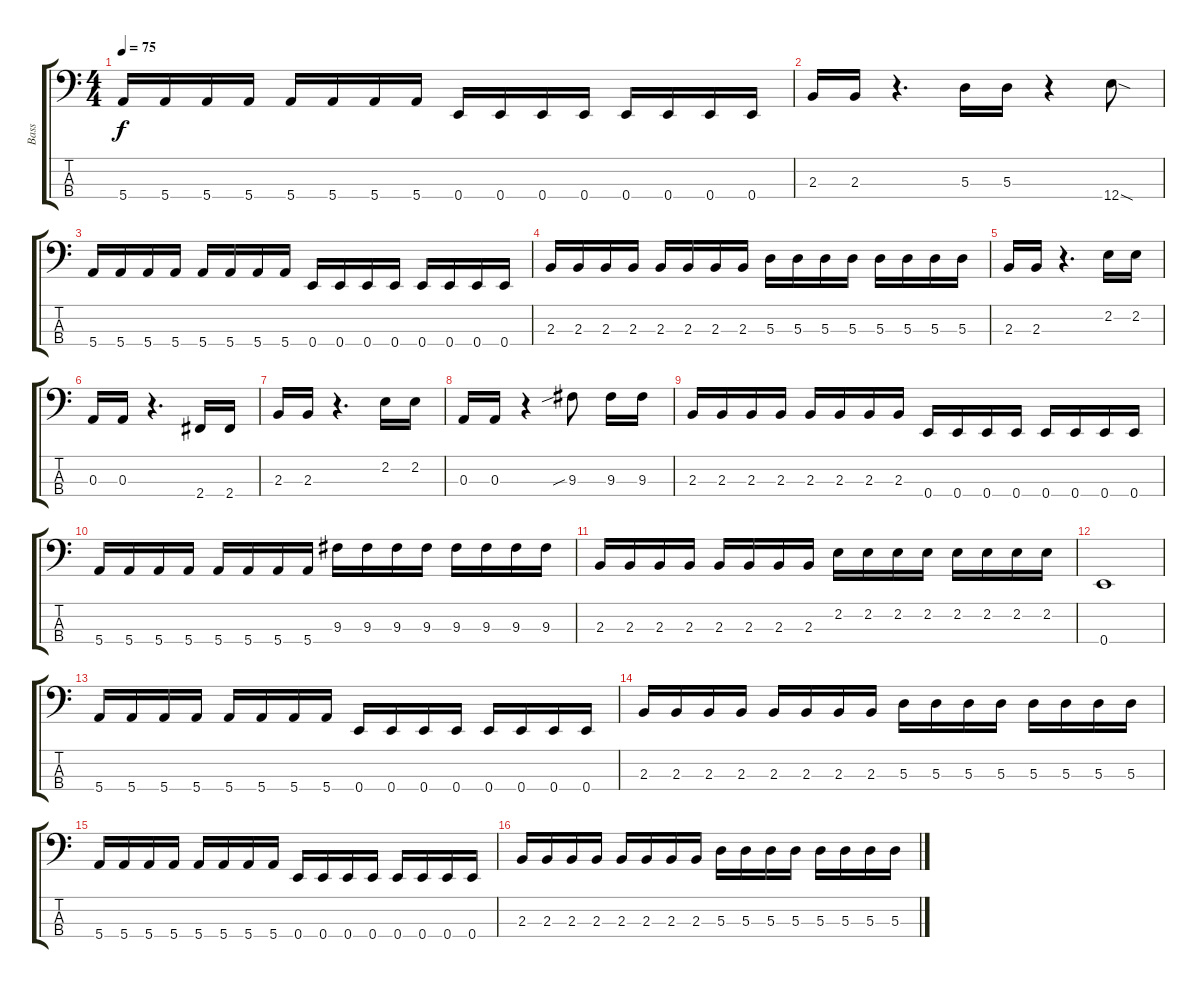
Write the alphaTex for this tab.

\track ("Bass" "Bass") {instrument electricbassfinger}
\staff {score tabs}
\tuning (G2 D2 A1 E1) {hide}
\ts (4 4)
\tempo 75
\clef f4
\ks c
5.4.16{dy f} 5.4.16 5.4.16 5.4.16 5.4.16 5.4.16 5.4.16 5.4.16 0.4.16 0.4.16 0.4.16 0.4.16 0.4.16 0.4.16 0.4.16 0.4.16 |
2.3.16 2.3.16 r.4{d} 5.3.16 5.3.16 r.4 12.4{sod}.8 |
5.4.16 5.4.16 5.4.16 5.4.16 5.4.16 5.4.16 5.4.16 5.4.16 0.4.16 0.4.16 0.4.16 0.4.16 0.4.16 0.4.16 0.4.16 0.4.16 |
2.3.16 2.3.16 2.3.16 2.3.16 2.3.16 2.3.16 2.3.16 2.3.16 5.3.16 5.3.16 5.3.16 5.3.16 5.3.16 5.3.16 5.3.16 5.3.16 |
2.3.16 2.3.16 r.4{d} 2.2.16 2.2.16 |
0.3.16 0.3.16 r.4{d} 2.4.16 2.4.16 |
2.3.16 2.3.16 r.4{d} 2.2.16 2.2.16 |
0.3.16 0.3.16 r.4 9.3{sib}.8 9.3.16 9.3.16 |
2.3.16 2.3.16 2.3.16 2.3.16 2.3.16 2.3.16 2.3.16 2.3.16 0.4.16 0.4.16 0.4.16 0.4.16 0.4.16 0.4.16 0.4.16 0.4.16 |
5.4.16 5.4.16 5.4.16 5.4.16 5.4.16 5.4.16 5.4.16 5.4.16 9.3.16 9.3.16 9.3.16 9.3.16 9.3.16 9.3.16 9.3.16 9.3.16 |
2.3.16 2.3.16 2.3.16 2.3.16 2.3.16 2.3.16 2.3.16 2.3.16 2.2.16 2.2.16 2.2.16 2.2.16 2.2.16 2.2.16 2.2.16 2.2.16 |
0.4.1 |
5.4.16 5.4.16 5.4.16 5.4.16 5.4.16 5.4.16 5.4.16 5.4.16 0.4.16 0.4.16 0.4.16 0.4.16 0.4.16 0.4.16 0.4.16 0.4.16 |
2.3.16 2.3.16 2.3.16 2.3.16 2.3.16 2.3.16 2.3.16 2.3.16 5.3.16 5.3.16 5.3.16 5.3.16 5.3.16 5.3.16 5.3.16 5.3.16 |
5.4.16 5.4.16 5.4.16 5.4.16 5.4.16 5.4.16 5.4.16 5.4.16 0.4.16 0.4.16 0.4.16 0.4.16 0.4.16 0.4.16 0.4.16 0.4.16 |
2.3.16 2.3.16 2.3.16 2.3.16 2.3.16 2.3.16 2.3.16 2.3.16 5.3.16 5.3.16 5.3.16 5.3.16 5.3.16 5.3.16 5.3.16 5.3.16
